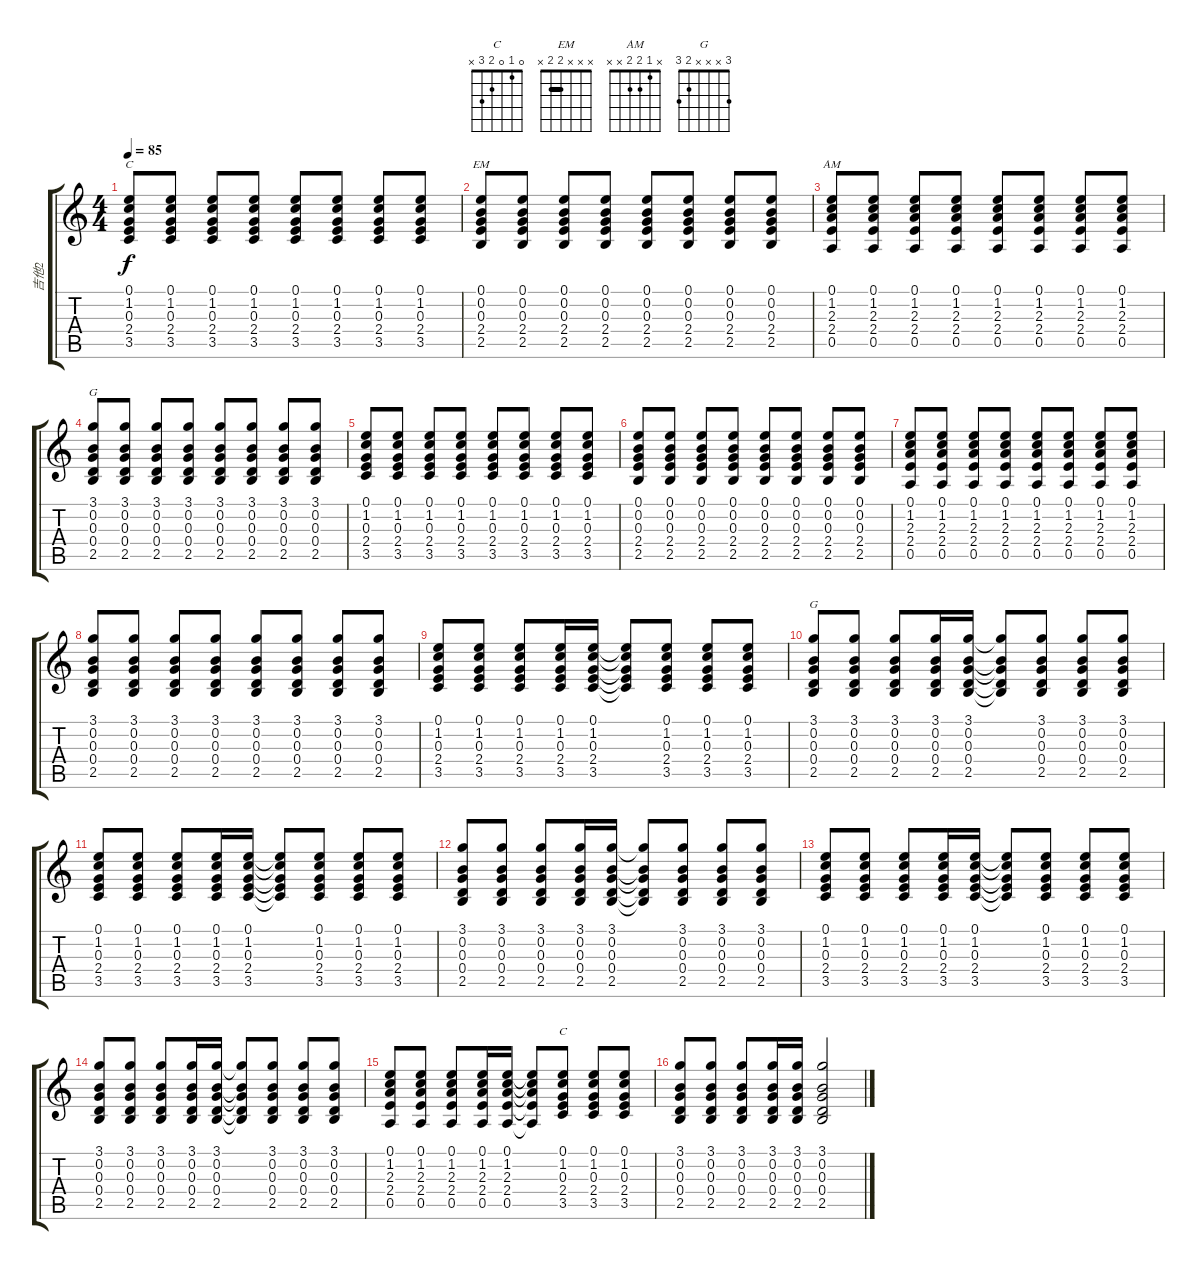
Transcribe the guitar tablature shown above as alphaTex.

\track ("吉他2" "吉他2") {instrument electricguitarjazz}
\staff {score tabs}
\tuning (E4 B3 G3 D3 A2 E2) {hide}
\chord ("C" x 1 x 2 3 x)
\chord ("EM" x x x 2 2 x) {barre 2}
\chord ("AM" x 1 2 2 x x)
\chord ("G" x 1 x 2 3 x)
\chord ("G" 3 x x x 2 3)
\chord ("C" 0 1 0 2 3 x)
\ts (4 4)
\tempo 85
\clef g2
\ks c
(0.1 1.2 0.3 2.4 3.5).8{ch "C" dy f} (0.1 1.2 0.3 2.4 3.5).8 (0.1 1.2 0.3 2.4 3.5).8 (0.1 1.2 0.3 2.4 3.5).8 (0.1 1.2 0.3 2.4 3.5).8 (0.1 1.2 0.3 2.4 3.5).8 (0.1 1.2 0.3 2.4 3.5).8 (0.1 1.2 0.3 2.4 3.5).8 |
(0.1 0.2 0.3 2.4 2.5).8{ch "EM"} (0.1 0.2 0.3 2.4 2.5).8 (0.1 0.2 0.3 2.4 2.5).8 (0.1 0.2 0.3 2.4 2.5).8 (0.1 0.2 0.3 2.4 2.5).8 (0.1 0.2 0.3 2.4 2.5).8 (0.1 0.2 0.3 2.4 2.5).8 (0.1 0.2 0.3 2.4 2.5).8 |
(0.1 1.2 2.3 2.4 0.5).8{ch "AM"} (0.1 1.2 2.3 2.4 0.5).8 (0.1 1.2 2.3 2.4 0.5).8 (0.1 1.2 2.3 2.4 0.5).8 (0.1 1.2 2.3 2.4 0.5).8 (0.1 1.2 2.3 2.4 0.5).8 (0.1 1.2 2.3 2.4 0.5).8 (0.1 1.2 2.3 2.4 0.5).8 |
(3.1 0.2 0.3 0.4 2.5).8{ch "G"} (3.1 0.2 0.3 0.4 2.5).8 (3.1 0.2 0.3 0.4 2.5).8 (3.1 0.2 0.3 0.4 2.5).8 (3.1 0.2 0.3 0.4 2.5).8 (3.1 0.2 0.3 0.4 2.5).8 (3.1 0.2 0.3 0.4 2.5).8 (3.1 0.2 0.3 0.4 2.5).8 |
(0.1 1.2 0.3 2.4 3.5).8 (0.1 1.2 0.3 2.4 3.5).8 (0.1 1.2 0.3 2.4 3.5).8 (0.1 1.2 0.3 2.4 3.5).8 (0.1 1.2 0.3 2.4 3.5).8 (0.1 1.2 0.3 2.4 3.5).8 (0.1 1.2 0.3 2.4 3.5).8 (0.1 1.2 0.3 2.4 3.5).8 |
(0.1 0.2 0.3 2.4 2.5).8 (0.1 0.2 0.3 2.4 2.5).8 (0.1 0.2 0.3 2.4 2.5).8 (0.1 0.2 0.3 2.4 2.5).8 (0.1 0.2 0.3 2.4 2.5).8 (0.1 0.2 0.3 2.4 2.5).8 (0.1 0.2 0.3 2.4 2.5).8 (0.1 0.2 0.3 2.4 2.5).8 |
(0.1 1.2 2.3 2.4 0.5).8 (0.1 1.2 2.3 2.4 0.5).8 (0.1 1.2 2.3 2.4 0.5).8 (0.1 1.2 2.3 2.4 0.5).8 (0.1 1.2 2.3 2.4 0.5).8 (0.1 1.2 2.3 2.4 0.5).8 (0.1 1.2 2.3 2.4 0.5).8 (0.1 1.2 2.3 2.4 0.5).8 |
(3.1 0.2 0.3 0.4 2.5).8 (3.1 0.2 0.3 0.4 2.5).8 (3.1 0.2 0.3 0.4 2.5).8 (3.1 0.2 0.3 0.4 2.5).8 (3.1 0.2 0.3 0.4 2.5).8 (3.1 0.2 0.3 0.4 2.5).8 (3.1 0.2 0.3 0.4 2.5).8 (3.1 0.2 0.3 0.4 2.5).8 |
(0.1 1.2 0.3 2.4 3.5).8 (0.1 1.2 0.3 2.4 3.5).8 (0.1 1.2 0.3 2.4 3.5).8 (0.1 1.2 0.3 2.4 3.5).16 (0.1 1.2 0.3 2.4 3.5).16 (0.1{t} 1.2{t} 0.3{t} 2.4{t} 3.5{t}).8 (0.1 1.2 0.3 2.4 3.5).8 (0.1 1.2 0.3 2.4 3.5).8 (0.1 1.2 0.3 2.4 3.5).8 |
(3.1 0.2 0.3 0.4 2.5).8{ch "G"} (3.1 0.2 0.3 0.4 2.5).8 (3.1 0.2 0.3 0.4 2.5).8 (3.1 0.2 0.3 0.4 2.5).16 (3.1 0.2 0.3 0.4 2.5).16 (3.1{t} 0.2{t} 0.3{t} 0.4{t} 2.5{t}).8 (3.1 0.2 0.3 0.4 2.5).8 (3.1 0.2 0.3 0.4 2.5).8 (3.1 0.2 0.3 0.4 2.5).8 |
(0.1 1.2 0.3 2.4 3.5).8 (0.1 1.2 0.3 2.4 3.5).8 (0.1 1.2 0.3 2.4 3.5).8 (0.1 1.2 0.3 2.4 3.5).16 (0.1 1.2 0.3 2.4 3.5).16 (0.1{t} 1.2{t} 0.3{t} 2.4{t} 3.5{t}).8 (0.1 1.2 0.3 2.4 3.5).8 (0.1 1.2 0.3 2.4 3.5).8 (0.1 1.2 0.3 2.4 3.5).8 |
(3.1 0.2 0.3 0.4 2.5).8 (3.1 0.2 0.3 0.4 2.5).8 (3.1 0.2 0.3 0.4 2.5).8 (3.1 0.2 0.3 0.4 2.5).16 (3.1 0.2 0.3 0.4 2.5).16 (3.1{t} 0.2{t} 0.3{t} 0.4{t} 2.5{t}).8 (3.1 0.2 0.3 0.4 2.5).8 (3.1 0.2 0.3 0.4 2.5).8 (3.1 0.2 0.3 0.4 2.5).8 |
(0.1 1.2 0.3 2.4 3.5).8 (0.1 1.2 0.3 2.4 3.5).8 (0.1 1.2 0.3 2.4 3.5).8 (0.1 1.2 0.3 2.4 3.5).16 (0.1 1.2 0.3 2.4 3.5).16 (0.1{t} 1.2{t} 0.3{t} 2.4{t} 3.5{t}).8 (0.1 1.2 0.3 2.4 3.5).8 (0.1 1.2 0.3 2.4 3.5).8 (0.1 1.2 0.3 2.4 3.5).8 |
(3.1 0.2 0.3 0.4 2.5).8 (3.1 0.2 0.3 0.4 2.5).8 (3.1 0.2 0.3 0.4 2.5).8 (3.1 0.2 0.3 0.4 2.5).16 (3.1 0.2 0.3 0.4 2.5).16 (3.1{t} 0.2{t} 0.3{t} 0.4{t} 2.5{t}).8 (3.1 0.2 0.3 0.4 2.5).8 (3.1 0.2 0.3 0.4 2.5).8 (3.1 0.2 0.3 0.4 2.5).8 |
(0.1 1.2 2.3 2.4 0.5).8 (0.1 1.2 2.3 2.4 0.5).8 (0.1 1.2 2.3 2.4 0.5).8 (0.1 1.2 2.3 2.4 0.5).16 (0.1 1.2 2.3 2.4 0.5).16 (0.1{t} 1.2{t} 2.3{t} 2.4{t} 0.5{t}).8 (0.1 1.2 0.3 2.4 3.5).8{ch "C"} (0.1 1.2 0.3 2.4 3.5).8 (0.1 1.2 0.3 2.4 3.5).8 |
(3.1 0.2 0.3 0.4 2.5).8 (3.1 0.2 0.3 0.4 2.5).8 (3.1 0.2 0.3 0.4 2.5).8 (3.1 0.2 0.3 0.4 2.5).16 (3.1 0.2 0.3 0.4 2.5).16 (3.1 0.2 0.3 0.4 2.5).2
